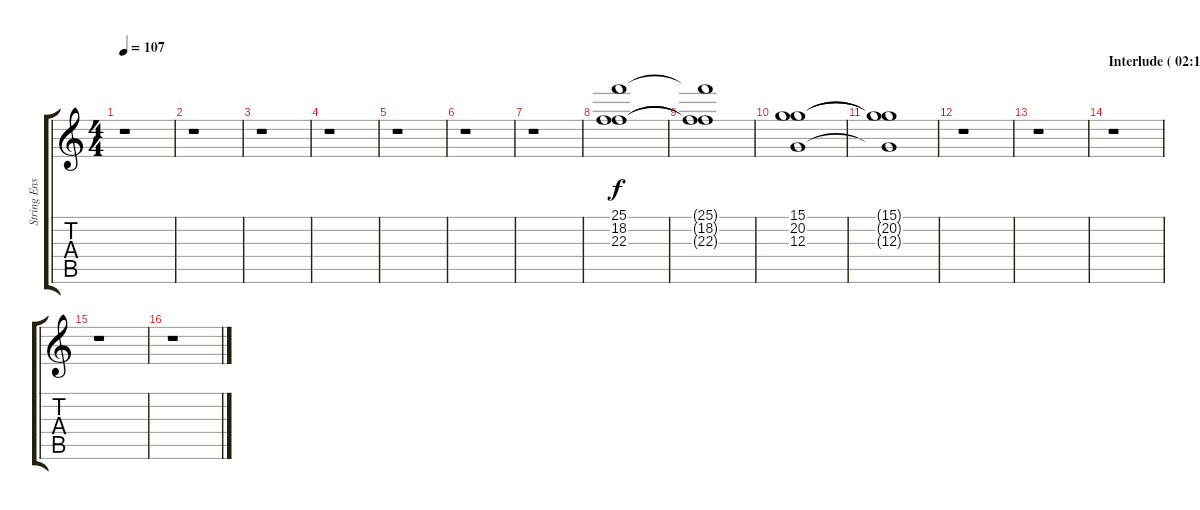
\track ("String Ensemble" "String Ens") {instrument stringensemble1}
\staff {score tabs}
\tuning (E4 B3 G3 D3 A2 E2) {hide}
\ts (4 4)
\tempo 107
\clef g2
\ks c
r.1{dy f} |
r.1 |
r.1 |
r.1 |
r.1 |
r.1 |
r.1 |
(25.1 18.2 22.3).1 |
(25.1{t} 18.2{t} 22.3{t}).1 |
(15.1 20.2 12.3).1 |
(15.1{t} 20.2{t} 12.3{t}).1 |
r.1 |
r.1 |
\section ("" "Interlude ( 02:19 )")
r.1 |
r.1 |
r.1
